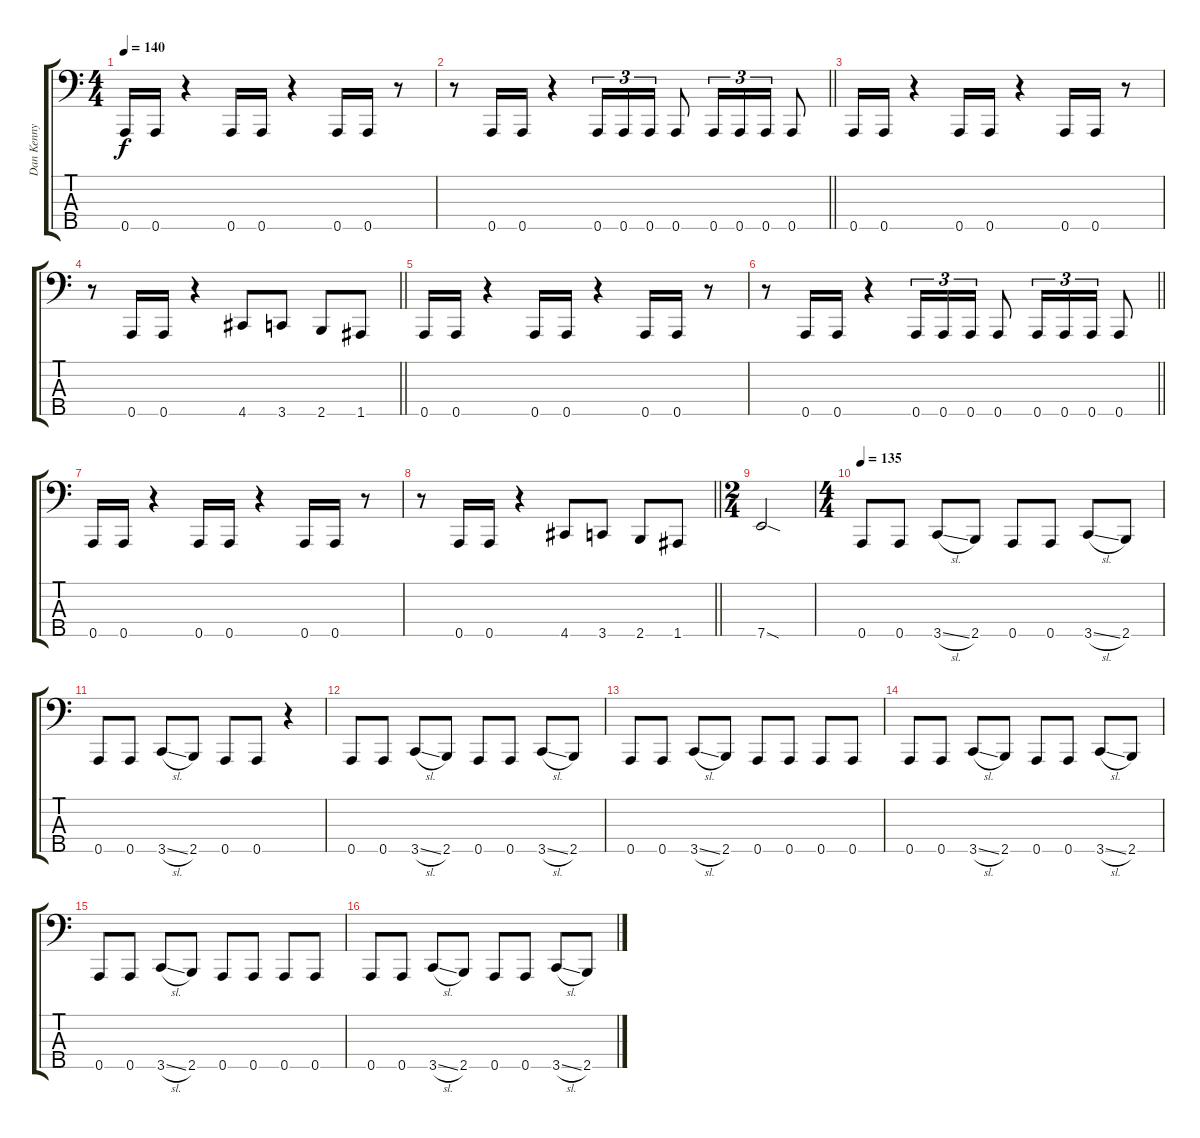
\track ("Dan Kenny" "Dan Kenny") {instrument electricbasspick}
\staff {score tabs}
\tuning (G2 D2 A1 E1 A0) {hide}
\ts (4 4)
\tempo 140
\clef f4
\ks c
0.5.16{dy f} 0.5.16 r.4 0.5.16 0.5.16 r.4 0.5.16 0.5.16 r.8 |
\barLineRight lightlight
r.8 0.5.16 0.5.16 r.4 0.5.16{tu (3 2)} 0.5.16{tu (3 2)} 0.5.16{tu (3 2)} 0.5.8 0.5.16{tu (3 2)} 0.5.16{tu (3 2)} 0.5.16{tu (3 2)} 0.5.8 |
0.5.16 0.5.16 r.4 0.5.16 0.5.16 r.4 0.5.16 0.5.16 r.8 |
\barLineRight lightlight
r.8 0.5.16 0.5.16 r.4 4.5.8 3.5.8 2.5.8 1.5.8 |
0.5.16 0.5.16 r.4 0.5.16 0.5.16 r.4 0.5.16 0.5.16 r.8 |
\barLineRight lightlight
r.8 0.5.16 0.5.16 r.4 0.5.16{tu (3 2)} 0.5.16{tu (3 2)} 0.5.16{tu (3 2)} 0.5.8 0.5.16{tu (3 2)} 0.5.16{tu (3 2)} 0.5.16{tu (3 2)} 0.5.8 |
0.5.16 0.5.16 r.4 0.5.16 0.5.16 r.4 0.5.16 0.5.16 r.8 |
\barLineRight lightlight
r.8 0.5.16 0.5.16 r.4 4.5.8 3.5.8 2.5.8 1.5.8 |
\ts (2 4)
7.5{sod}.2 |
\ts (4 4)
\tempo 135
0.5.8 0.5.8 3.5{sl}.8 2.5.8 0.5.8 0.5.8 3.5{sl}.8 2.5.8 |
0.5.8 0.5.8 3.5{sl}.8 2.5.8 0.5.8 0.5.8 r.4 |
0.5.8 0.5.8 3.5{sl}.8 2.5.8 0.5.8 0.5.8 3.5{sl}.8 2.5.8 |
0.5.8 0.5.8 3.5{sl}.8 2.5.8 0.5.8 0.5.8 0.5.8 0.5.8 |
0.5.8 0.5.8 3.5{sl}.8 2.5.8 0.5.8 0.5.8 3.5{sl}.8 2.5.8 |
0.5.8 0.5.8 3.5{sl}.8 2.5.8 0.5.8 0.5.8 0.5.8 0.5.8 |
0.5.8 0.5.8 3.5{sl}.8 2.5.8 0.5.8 0.5.8 3.5{sl}.8 2.5.8
